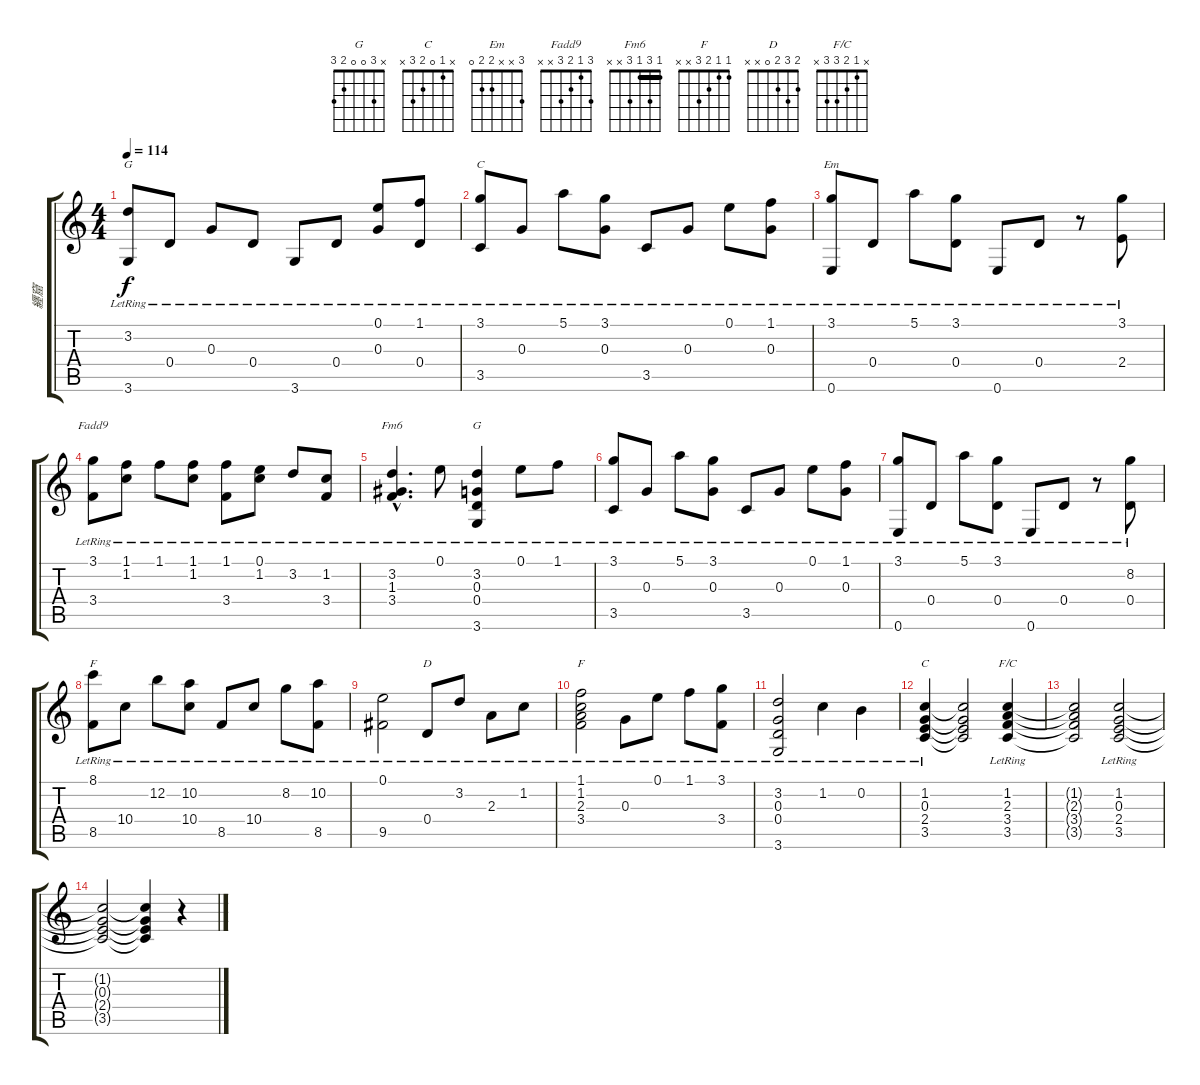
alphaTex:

\track ("纒窟" "纒窟") {instrument acousticguitarnylon}
\staff {score tabs}
\tuning (E4 B3 G3 D3 A2 E2) {hide}
\chord ("G" x 3 x x 2 3)
\chord ("C" 3 1 x 2 3 x)
\chord ("Em" 3 x x 2 2 0)
\chord ("Fadd9" 3 1 2 3 x x)
\chord ("Fm6" 1 3 1 3 x x) {barre 1}
\chord ("G" x 3 0 0 2 3)
\chord ("F" 8 10 10 10 8 x) {firstfret 8 barre 8}
\chord ("D" 2 3 2 0 x x)
\chord ("F" 1 1 2 3 x x)
\chord ("C" x 1 0 2 3 x)
\chord ("F/C" x 1 2 3 3 x)
\ts (4 4)
\tempo 114
\clef g2
\ks c
(3.2{lr} 3.6{lr}).8{ch "G" dy f} 0.4{lr}.8 0.3{lr}.8 0.4{lr}.8 3.6{lr}.8 0.4{lr}.8 (0.1{lr} 0.3{lr}).8 (1.1{lr} 0.4{lr}).8 |
(3.1{lr} 3.5{lr}).8{ch "C"} 0.3{lr}.8 5.1{lr}.8 (3.1{lr} 0.3{lr}).8 3.5{lr}.8 0.3{lr}.8 0.1{lr}.8 (1.1{lr} 0.3{lr}).8 |
(3.1{lr} 0.6{lr}).8{ch "Em"} 0.4{lr}.8 5.1{lr}.8 (3.1{lr} 0.4{lr}).8 0.6{lr}.8 0.4{lr}.8 r.8 (3.1{lr} 2.4{lr}).8 |
(3.1{lr} 3.4{lr}).8{ch "Fadd9"} (1.1{lr} 1.2{lr}).8 1.1{lr}.8 (1.1{lr} 1.2{lr}).8 (1.1{lr} 3.4{lr}).8 (0.1{lr} 1.2{lr}).8 3.2{lr}.8 (1.2{lr} 3.4{lr}).8 |
(3.2{hac lr} 1.3{hac lr} 3.4{hac lr}).4{d ch "Fm6"} 0.1{lr}.8 (3.2{lr} 0.3{lr} 0.4{lr} 3.6{lr}).4{ch "G"} 0.1{lr}.8 1.1{lr}.8 |
(3.1{lr} 3.5{lr}).8 0.3{lr}.8 5.1{lr}.8 (3.1{lr} 0.3{lr}).8 3.5{lr}.8 0.3{lr}.8 0.1{lr}.8 (1.1{lr} 0.3{lr}).8 |
(3.1{lr} 0.6{lr}).8 0.4{lr}.8 5.1{lr}.8 (3.1{lr} 0.4{lr}).8 0.6{lr}.8 0.4{lr}.8 r.8 (8.2{lr} 0.4{lr}).8 |
(8.1{lr} 8.5{lr}).8{ch "F"} 10.4{lr}.8 12.2{lr}.8 (10.2{lr} 10.4{lr}).8 8.5{lr}.8 10.4{lr}.8 8.2{lr}.8 (10.2{lr} 8.5{lr}).8 |
(0.1{lr} 9.5{lr}).2 0.4{lr}.8{ch "D"} 3.2{lr}.8 2.3{lr}.8 1.2{lr}.8 |
(1.1{lr} 1.2{lr} 2.3{lr} 3.4{lr}).2{ch "F"} 0.3{lr}.8 0.1{lr}.8 1.1{lr}.8 (3.1{lr} 3.4{lr}).8 |
(3.2{lr} 0.3{lr} 0.4{lr} 3.6{lr}).2 1.2{lr}.4 0.2{lr}.4 |
(1.2{lr} 0.3{lr} 2.4{lr} 3.5{lr}).4{ch "C"} (1.2{t} 0.3{t} 2.4{t} 3.5{t}).2 (1.2{lr} 2.3{lr} 3.4{lr} 3.5{lr}).4{ch "F/C"} |
(1.2{t} 2.3{t} 3.4{t} 3.5{t}).2 (1.2{lr} 0.3{lr} 2.4{lr} 3.5{lr}).2 |
(1.2{t} 0.3{t} 2.4{t} 3.5{t}).2 (1.2{t} 0.3{t} 2.4{t} 3.5{t}).4 r.4
